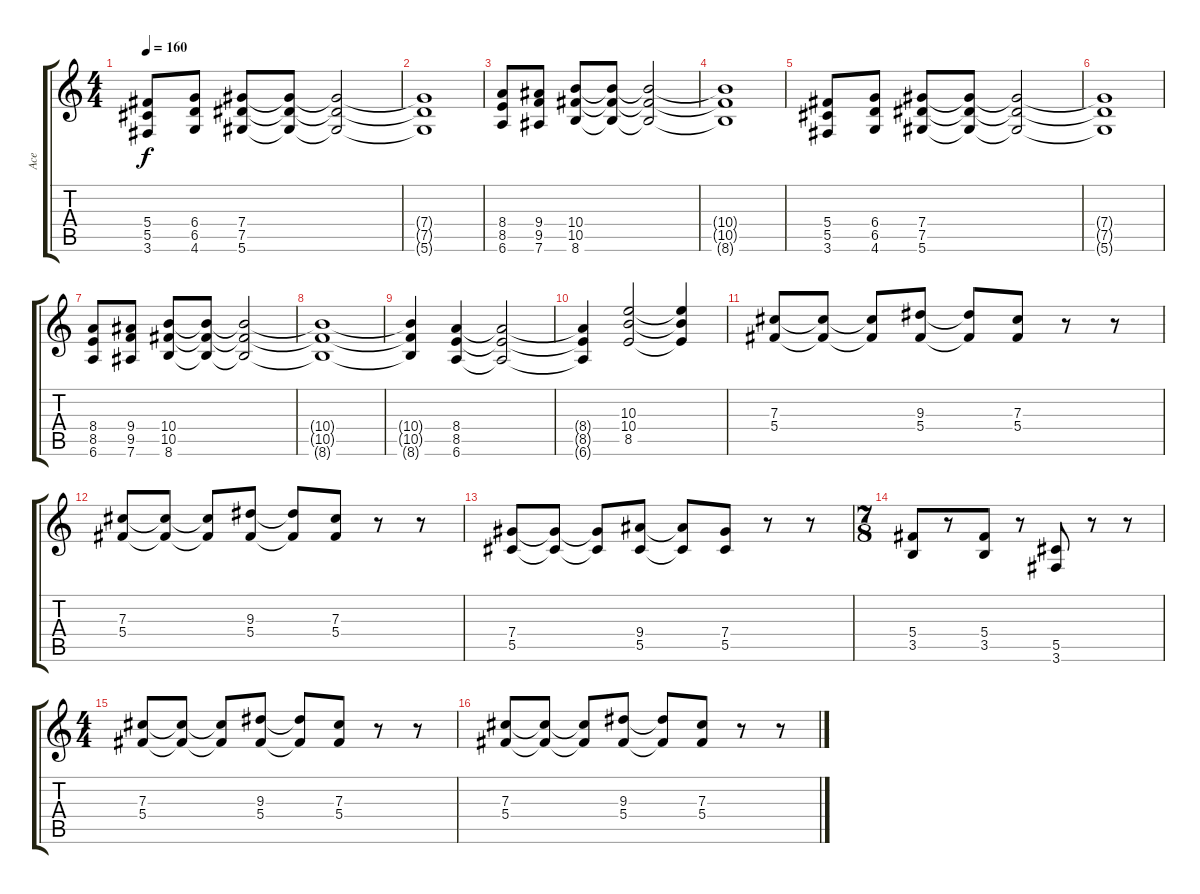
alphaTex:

\track ("Ace" "Ace") {instrument distortionguitar}
\staff {score tabs}
\tuning (Eb4 Bb3 Gb3 Db3 Ab2 Eb2) {hide}
\ts (4 4)
\tempo 160
\clef g2
\ks c
(5.4 5.5 3.6).8{dy f} (6.4 6.5 4.6).8 (7.4 7.5 5.6).8 (7.4{t} 7.5{t} 5.6{t}).8 (7.4{t} 7.5{t} 5.6{t}).2 |
(7.4{t} 7.5{t} 5.6{t}).1 |
(8.4 8.5 6.6).8 (9.4 9.5 7.6).8 (10.4 10.5 8.6).8 (10.4{t} 10.5{t} 8.6{t}).8 (10.4{t} 10.5{t} 8.6{t}).2 |
(10.4{t} 10.5{t} 8.6{t}).1 |
(5.4 5.5 3.6).8 (6.4 6.5 4.6).8 (7.4 7.5 5.6).8 (7.4{t} 7.5{t} 5.6{t}).8 (7.4{t} 7.5{t} 5.6{t}).2 |
(7.4{t} 7.5{t} 5.6{t}).1 |
(8.4 8.5 6.6).8 (9.4 9.5 7.6).8 (10.4 10.5 8.6).8 (10.4{t} 10.5{t} 8.6{t}).8 (10.4{t} 10.5{t} 8.6{t}).2 |
(10.4{t} 10.5{t} 8.6{t}).1 |
(10.4{t} 10.5{t} 8.6{t}).4 (8.4 8.5 6.6).4 (8.4{t} 8.5{t} 6.6{t}).2 |
(8.4{t} 8.5{t} 6.6{t}).4 (10.3 10.4 8.5).2 (10.3{t} 10.4{t} 8.5{t}).4 |
(7.3 5.4).8 (7.3{t} 5.4{t}).8 (7.3{t} 5.4{t}).8 (9.3 5.4).8 (9.3{t} 5.4{t}).8 (7.3 5.4).8 r.8 r.8 |
(7.3 5.4).8 (7.3{t} 5.4{t}).8 (7.3{t} 5.4{t}).8 (9.3 5.4).8 (9.3{t} 5.4{t}).8 (7.3 5.4).8 r.8 r.8 |
(7.4 5.5).8 (7.4{t} 5.5{t}).8 (7.4{t} 5.5{t}).8 (9.4 5.5).8 (9.4{t} 5.5{t}).8 (7.4 5.5).8 r.8 r.8 |
\ts (7 8)
(5.4 3.5).8 r.8 (5.4 3.5).8 r.8 (5.5 3.6).8 r.8 r.8 |
\ts (4 4)
(7.3 5.4).8 (7.3{t} 5.4{t}).8 (7.3{t} 5.4{t}).8 (9.3 5.4).8 (9.3{t} 5.4{t}).8 (7.3 5.4).8 r.8 r.8 |
(7.3 5.4).8 (7.3{t} 5.4{t}).8 (7.3{t} 5.4{t}).8 (9.3 5.4).8 (9.3{t} 5.4{t}).8 (7.3 5.4).8 r.8 r.8
